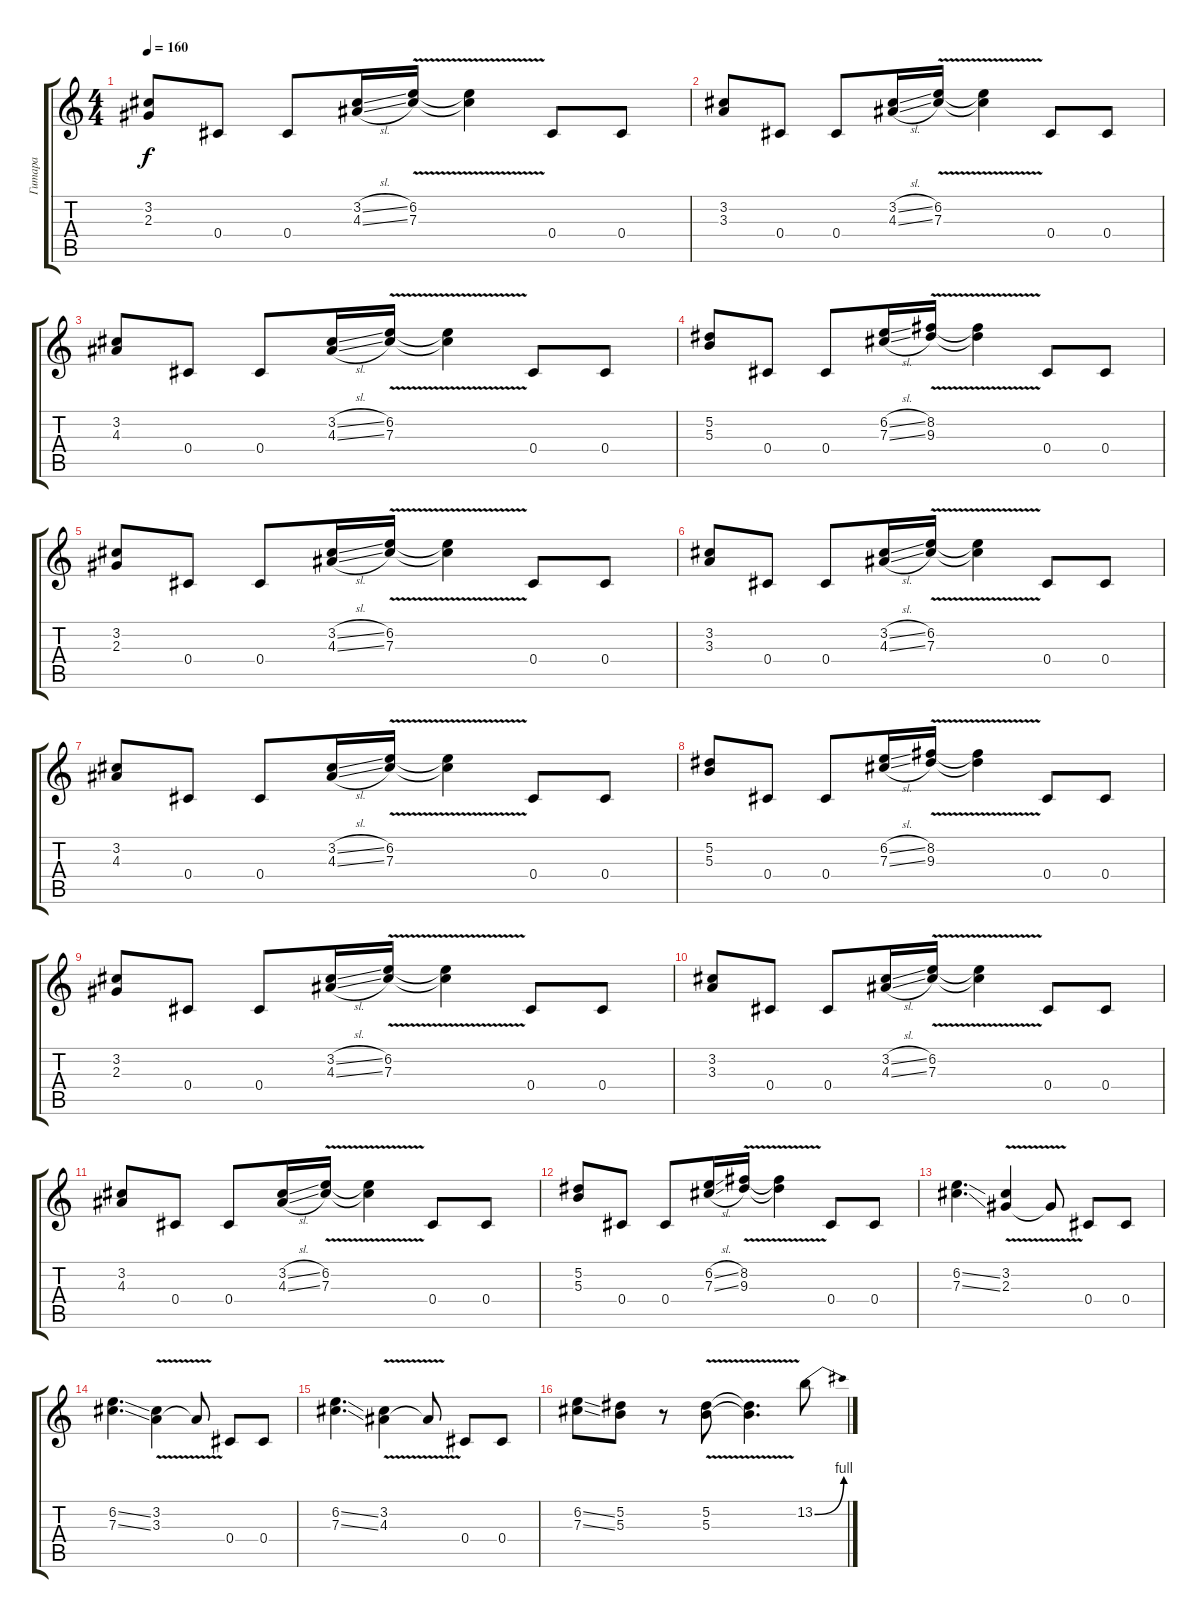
\track ("Гитара" "Гитара") {instrument distortionguitar}
\staff {score tabs}
\tuning (Eb4 Bb3 Gb3 Db3 Ab2 Eb2) {hide}
\ts (4 4)
\tempo 160
\clef g2
\ks c
(3.2 2.3).8{dy f} 0.4.8 0.4.8 (3.2{sl} 4.3{sl}).16 (6.2{v} 7.3{v}).16 (6.2{t} 7.3{t}).4 0.4.8 0.4.8 |
(3.2 3.3).8 0.4.8 0.4.8 (3.2{sl} 4.3{sl}).16 (6.2{v} 7.3{v}).16 (6.2{t} 7.3{t}).4 0.4.8 0.4.8 |
(3.2 4.3).8 0.4.8 0.4.8 (3.2{sl} 4.3{sl}).16 (6.2{v} 7.3{v}).16 (6.2{t} 7.3{t}).4 0.4.8 0.4.8 |
(5.2 5.3).8 0.4.8 0.4.8 (6.2{sl} 7.3{sl}).16 (8.2 9.3{v}).16 (8.2{t} 9.3{t}).4 0.4.8 0.4.8 |
(3.2 2.3).8 0.4.8 0.4.8 (3.2{sl} 4.3{sl}).16 (6.2{v} 7.3{v}).16 (6.2{t} 7.3{t}).4 0.4.8 0.4.8 |
(3.2 3.3).8 0.4.8 0.4.8 (3.2{sl} 4.3{sl}).16 (6.2{v} 7.3{v}).16 (6.2{t} 7.3{t}).4 0.4.8 0.4.8 |
(3.2 4.3).8 0.4.8 0.4.8 (3.2{sl} 4.3{sl}).16 (6.2{v} 7.3{v}).16 (6.2{t} 7.3{t}).4 0.4.8 0.4.8 |
(5.2 5.3).8 0.4.8 0.4.8 (6.2{sl} 7.3{sl}).16 (8.2 9.3{v}).16 (8.2{t} 9.3{t}).4 0.4.8 0.4.8 |
(3.2 2.3).8 0.4.8 0.4.8 (3.2{sl} 4.3{sl}).16 (6.2{v} 7.3{v}).16 (6.2{t} 7.3{t}).4 0.4.8 0.4.8 |
(3.2 3.3).8 0.4.8 0.4.8 (3.2{sl} 4.3{sl}).16 (6.2{v} 7.3{v}).16 (6.2{t} 7.3{t}).4 0.4.8 0.4.8 |
(3.2 4.3).8 0.4.8 0.4.8 (3.2{sl} 4.3{sl}).16 (6.2{v} 7.3{v}).16 (6.2{t} 7.3{t}).4 0.4.8 0.4.8 |
(5.2 5.3).8 0.4.8 0.4.8 (6.2{sl} 7.3{sl}).16 (8.2 9.3{v}).16 (8.2{t} 9.3{t}).4 0.4.8 0.4.8 |
(6.2{ss} 7.3{ss}).4{d} (3.2 2.3{v}).4 2.3{t}.8 0.4.8 0.4.8 |
(6.2{ss} 7.3{ss}).4{d} (3.2 3.3{v}).4 3.3{t}.8 0.4.8 0.4.8 |
(6.2{ss} 7.3{ss}).4{d} (3.2 4.3{v}).4 4.3{t}.8 0.4.8 0.4.8 |
(6.2{ss} 7.3{ss}).8 (5.2 5.3).8 r.8 (5.2{v} 5.3{v}).8 (5.2{t} 5.3{t}).4{d} 13.2{be (bend 0 0 60 4)}.8
